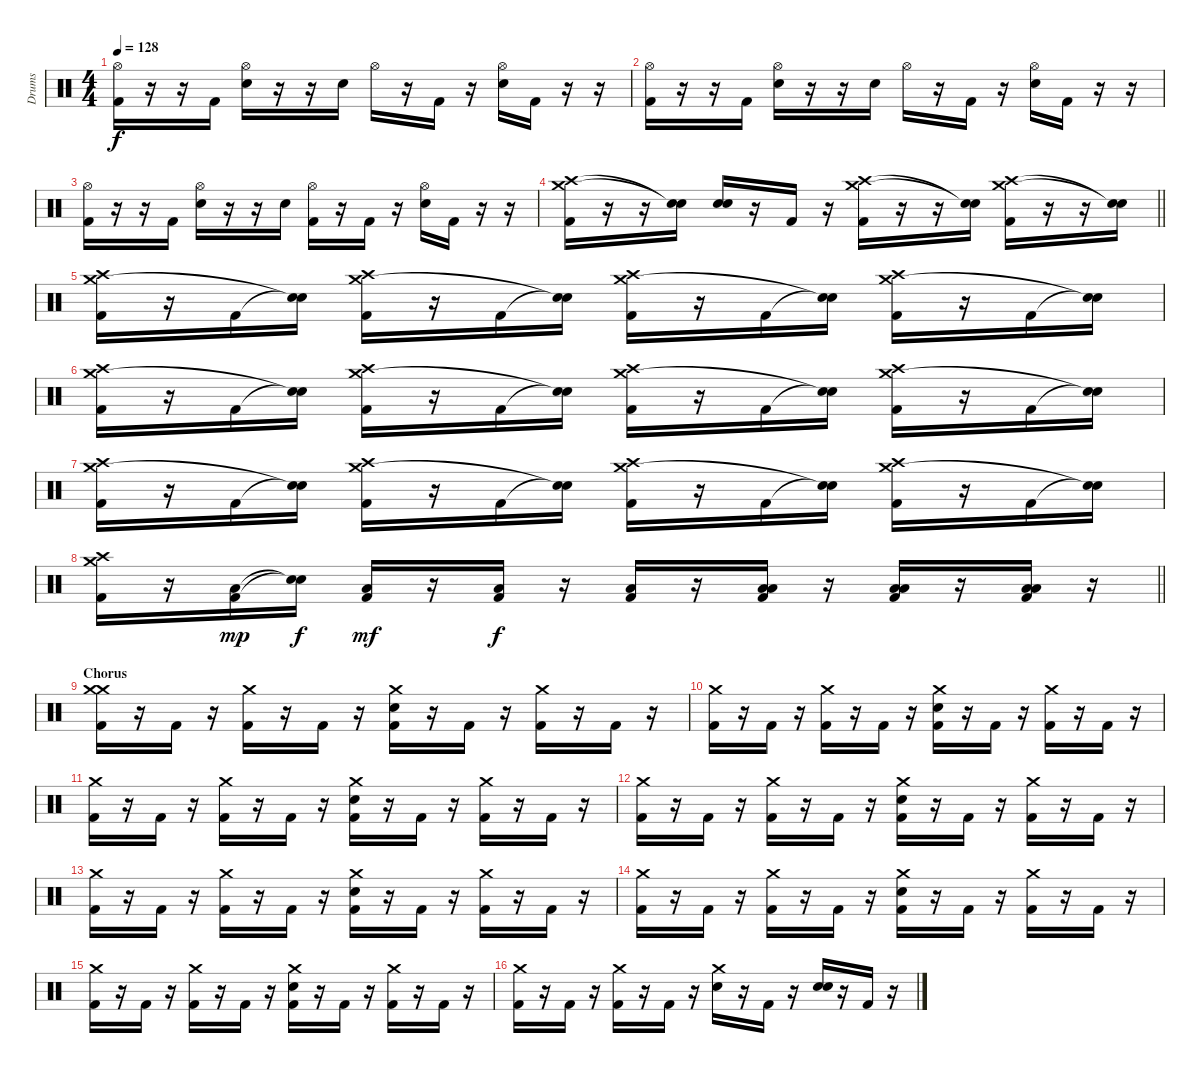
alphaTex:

\track ("Drums" "Drums") {instrument percussion}
\staff {score}
\articulation defaults
\ts (4 4)
\tempo 128
\clef neutral
\ks c
("Hi-Hat (open)" "Kick (hit) 2").16{dy f} r.16 r.16 "Kick (hit) 2".16 ("Hi-Hat (open)" "Electric Snare (hit)").16 r.16 r.16 "Electric Snare (hit)".16 "Hi-Hat (open)".16 r.16 "Kick (hit) 2".16 r.16 ("Hi-Hat (open)" "Electric Snare (hit)").16 "Kick (hit) 2".16 r.16 r.16 |
("Hi-Hat (open)" "Kick (hit) 2").16 r.16 r.16 "Kick (hit) 2".16 ("Hi-Hat (open)" "Electric Snare (hit)").16 r.16 r.16 "Electric Snare (hit)".16 "Hi-Hat (open)".16 r.16 "Kick (hit) 2".16 r.16 ("Hi-Hat (open)" "Electric Snare (hit)").16 "Kick (hit) 2".16 r.16 r.16 |
("Hi-Hat (open)" "Kick (hit) 2").16 r.16 r.16 "Kick (hit) 2".16 ("Hi-Hat (open)" "Electric Snare (hit)").16 r.16 r.16 "Electric Snare (hit)".16 ("Hi-Hat (open)" "Kick (hit) 2").16 r.16 "Kick (hit) 2".16 r.16 ("Hi-Hat (open)" "Electric Snare (hit)").16 "Kick (hit) 2".16 r.16 r.16 |
\barLineRight lightlight
("Crash medium (hit)" "Crash high (hit)" "Kick (hit) 2").16 r.16 r.16 ("Snare (hit)"{t} "Snare (hit)"{t}).16 ("Electric Snare (hit)" "Electric Snare (hit)").16 r.16 "Kick (hit) 2".16 r.16 ("Crash high (hit)" "Crash medium (hit)" "Kick (hit) 2").16 r.16 r.16 ("Snare (hit)"{t} "Snare (hit)"{t}).16 ("Crash high (hit)" "Crash medium (hit)" "Kick (hit) 2").16 r.16 r.16 ("Snare (hit)"{t} "Snare (hit)"{t}).16 |
("Crash high (hit)" "Crash medium (hit)" "Kick (hit) 2").16 r.16 "Kick (hit) 2".16 ("Snare (hit)"{t} "Snare (hit)"{t}).16 ("Crash high (hit)" "Crash medium (hit)" "Kick (hit) 2").16 r.16 "Kick (hit) 2".16 ("Snare (hit)"{t} "Snare (hit)"{t}).16 ("Crash high (hit)" "Crash medium (hit)" "Kick (hit) 2").16 r.16 "Kick (hit) 2".16 ("Snare (hit)"{t} "Snare (hit)"{t}).16 ("Crash high (hit)" "Crash medium (hit)" "Kick (hit) 2").16 r.16 "Kick (hit) 2".16 ("Snare (hit)"{t} "Snare (hit)"{t}).16 |
("Crash high (hit)" "Crash medium (hit)" "Kick (hit) 2").16 r.16 "Kick (hit) 2".16 ("Snare (hit)"{t} "Snare (hit)"{t}).16 ("Crash high (hit)" "Crash medium (hit)" "Kick (hit) 2").16 r.16 "Kick (hit) 2".16 ("Snare (hit)"{t} "Snare (hit)"{t}).16 ("Crash high (hit)" "Crash medium (hit)" "Kick (hit) 2").16 r.16 "Kick (hit) 2".16 ("Snare (hit)"{t} "Snare (hit)"{t}).16 ("Crash high (hit)" "Crash medium (hit)" "Kick (hit) 2").16 r.16 "Kick (hit) 2".16 ("Snare (hit)"{t} "Snare (hit)"{t}).16 |
("Crash high (hit)" "Crash medium (hit)" "Kick (hit) 2").16 r.16 "Kick (hit) 2".16 ("Snare (hit)"{t} "Snare (hit)"{t}).16 ("Crash high (hit)" "Crash medium (hit)" "Kick (hit) 2").16 r.16 "Kick (hit) 2".16 ("Snare (hit)"{t} "Snare (hit)"{t}).16 ("Crash high (hit)" "Crash medium (hit)" "Kick (hit) 2").16 r.16 "Kick (hit) 2".16 ("Snare (hit)"{t} "Snare (hit)"{t}).16 ("Crash high (hit)" "Crash medium (hit)" "Kick (hit) 2").16 r.16 "Kick (hit) 2".16 ("Snare (hit)"{t} "Snare (hit)"{t}).16 |
\barLineRight lightlight
("Crash high (hit)" "Crash medium (hit)" "Kick (hit) 2").16 r.16 ("Low Tom (hit)" "Kick (hit) 2").16{dy mp} ("Snare (hit)"{t} "Snare (hit)"{t}).16{dy f} ("Low Tom (hit)" "Kick (hit) 2").16{dy mf} r.16 ("Low Tom (hit)" "Kick (hit) 2").16{dy f} r.16 ("Low Tom (hit)" "Kick (hit) 2").16 r.16 ("Low Tom (hit)" "Low Floor Tom (hit)" "Kick (hit) 2").16 r.16 ("Low Tom (hit)" "Low Floor Tom (hit)" "Kick (hit) 2").16 r.16 ("Low Tom (hit)" "Low Floor Tom (hit)" "Kick (hit) 2").16 r.16 |
\section ("" "Chorus")
("Crash medium (hit)" "Crash medium (hit)" "Kick (hit) 2").16 r.16 "Kick (hit) 2".16 r.16 ("Crash medium (hit)" "Kick (hit) 2").16 r.16 "Kick (hit) 2".16 r.16 ("Crash medium (hit)" "Electric Snare (hit)" "Kick (hit) 2").16 r.16 "Kick (hit) 2".16 r.16 ("Crash medium (hit)" "Kick (hit) 2").16 r.16 "Kick (hit) 2".16 r.16 |
("Crash medium (hit)" "Kick (hit) 2").16 r.16 "Kick (hit) 2".16 r.16 ("Crash medium (hit)" "Kick (hit) 2").16 r.16 "Kick (hit) 2".16 r.16 ("Crash medium (hit)" "Electric Snare (hit)" "Kick (hit) 2").16 r.16 "Kick (hit) 2".16 r.16 ("Crash medium (hit)" "Kick (hit) 2").16 r.16 "Kick (hit) 2".16 r.16 |
("Crash medium (hit)" "Kick (hit) 2").16 r.16 "Kick (hit) 2".16 r.16 ("Crash medium (hit)" "Kick (hit) 2").16 r.16 "Kick (hit) 2".16 r.16 ("Crash medium (hit)" "Electric Snare (hit)" "Kick (hit) 2").16 r.16 "Kick (hit) 2".16 r.16 ("Crash medium (hit)" "Kick (hit) 2").16 r.16 "Kick (hit) 2".16 r.16 |
("Crash medium (hit)" "Kick (hit) 2").16 r.16 "Kick (hit) 2".16 r.16 ("Crash medium (hit)" "Kick (hit) 2").16 r.16 "Kick (hit) 2".16 r.16 ("Crash medium (hit)" "Electric Snare (hit)" "Kick (hit) 2").16 r.16 "Kick (hit) 2".16 r.16 ("Crash medium (hit)" "Kick (hit) 2").16 r.16 "Kick (hit) 2".16 r.16 |
("Crash medium (hit)" "Kick (hit) 2").16 r.16 "Kick (hit) 2".16 r.16 ("Crash medium (hit)" "Kick (hit) 2").16 r.16 "Kick (hit) 2".16 r.16 ("Crash medium (hit)" "Electric Snare (hit)" "Kick (hit) 2").16 r.16 "Kick (hit) 2".16 r.16 ("Crash medium (hit)" "Kick (hit) 2").16 r.16 "Kick (hit) 2".16 r.16 |
("Crash medium (hit)" "Kick (hit) 2").16 r.16 "Kick (hit) 2".16 r.16 ("Crash medium (hit)" "Kick (hit) 2").16 r.16 "Kick (hit) 2".16 r.16 ("Crash medium (hit)" "Electric Snare (hit)" "Kick (hit) 2").16 r.16 "Kick (hit) 2".16 r.16 ("Crash medium (hit)" "Kick (hit) 2").16 r.16 "Kick (hit) 2".16 r.16 |
("Crash medium (hit)" "Kick (hit) 2").16 r.16 "Kick (hit) 2".16 r.16 ("Crash medium (hit)" "Kick (hit) 2").16 r.16 "Kick (hit) 2".16 r.16 ("Crash medium (hit)" "Electric Snare (hit)" "Kick (hit) 2").16 r.16 "Kick (hit) 2".16 r.16 ("Crash medium (hit)" "Kick (hit) 2").16 r.16 "Kick (hit) 2".16 r.16 |
("Crash medium (hit)" "Kick (hit) 2").16 r.16 "Kick (hit) 2".16 r.16 ("Crash medium (hit)" "Kick (hit) 2").16 r.16 "Kick (hit) 2".16 r.16 ("Crash medium (hit)" "Electric Snare (hit)").16 r.16 "Kick (hit) 2".16 r.16 ("Electric Snare (hit)" "Electric Snare (hit)").16 r.16 "Kick (hit) 2".16 r.16
